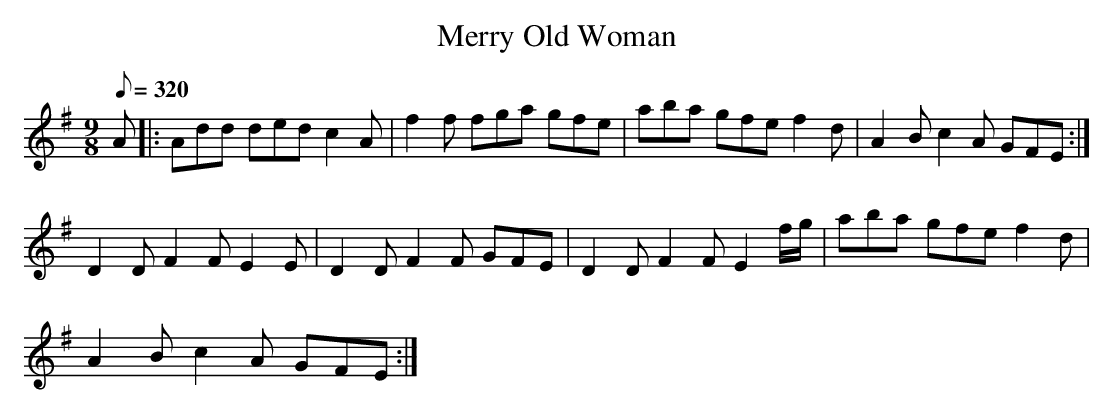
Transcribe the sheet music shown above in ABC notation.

X:1
T: Merry Old Woman
M: 9/8
L: 1/8
Q: 320
K: Dmix
A|: Add ded c2A|f2f fga gfe|aba gfe f2d|A2B c2A GFE :|
D2D F2F E2E | D2D F2F GFE|D2D F2F E2 f/g/|aba gfe f2d|
A2B c2A GFE :|
